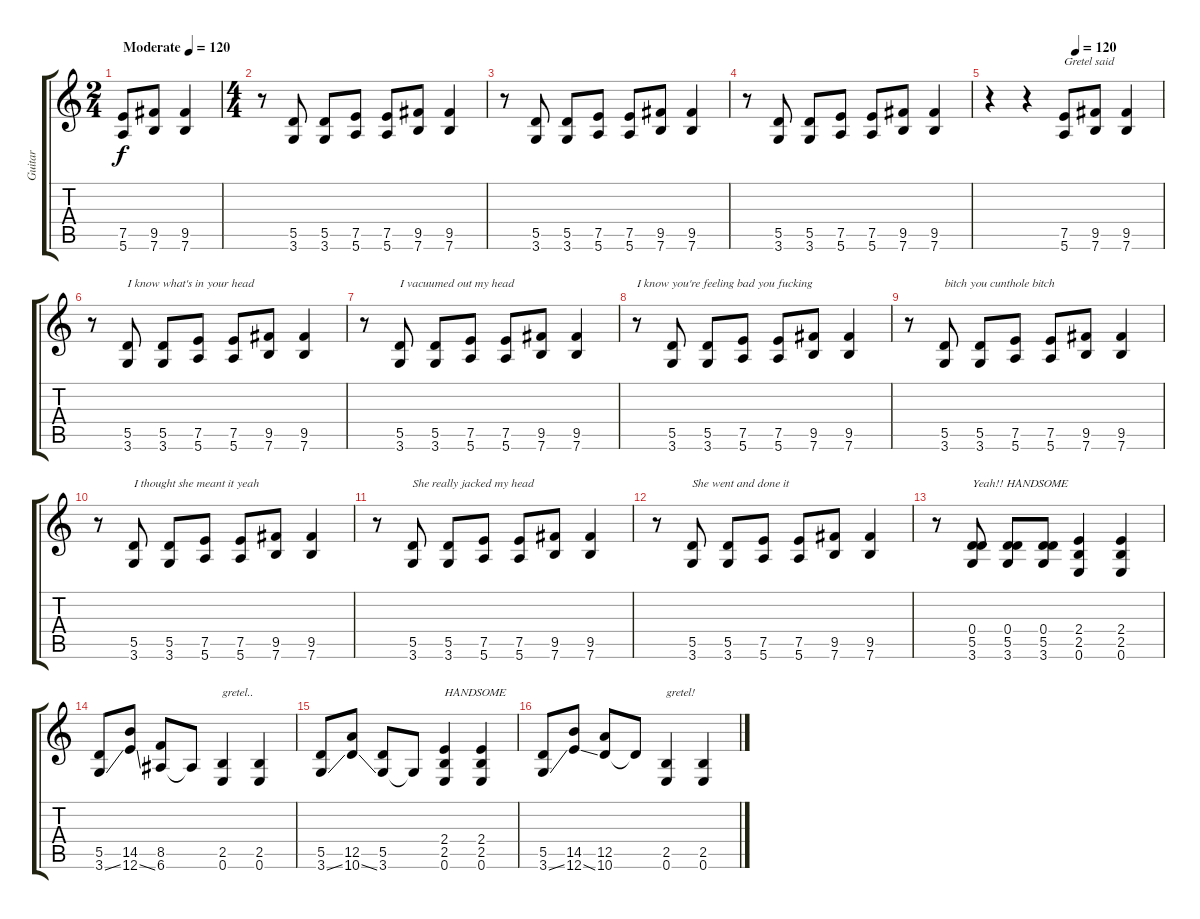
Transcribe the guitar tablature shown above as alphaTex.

\track ("Guitar" "Guitar") {instrument distortionguitar}
\staff {score tabs}
\tuning (E4 B3 G3 D3 A2 E2) {hide}
\ts (2 4)
\tempo (120 "Moderate")
\tempo 105
\tempo (120 "Moderate")
\clef g2
\ks c
(7.5 5.6).8{dy f instrument distortionguitar} (9.5 7.6).8 (9.5 7.6).4 |
\ts (4 4)
r.8 (5.5 3.6).8 (5.5 3.6).8 (7.5 5.6).8 (7.5 5.6).8 (9.5 7.6).8 (9.5 7.6).4 |
r.8 (5.5 3.6).8 (5.5 3.6).8 (7.5 5.6).8 (7.5 5.6).8 (9.5 7.6).8 (9.5 7.6).4 |
r.8 (5.5 3.6).8 (5.5 3.6).8 (7.5 5.6).8 (7.5 5.6).8 (9.5 7.6).8 (9.5 7.6).4 |
\tempo (120 0.5)
r.4 r.4 (7.5 5.6).8{txt "Gretel said"} (9.5 7.6).8 (9.5 7.6).4 |
r.8 (5.5 3.6).8{txt "I know what's in your head"} (5.5 3.6).8 (7.5 5.6).8 (7.5 5.6).8 (9.5 7.6).8 (9.5 7.6).4 |
r.8 (5.5 3.6).8{txt "I vacuumed out my head"} (5.5 3.6).8 (7.5 5.6).8 (7.5 5.6).8 (9.5 7.6).8 (9.5 7.6).4 |
r.8{txt "I know you're feeling bad you fucking"} (5.5 3.6).8 (5.5 3.6).8 (7.5 5.6).8 (7.5 5.6).8 (9.5 7.6).8 (9.5 7.6).4 |
r.8 (5.5 3.6).8{txt "bitch you cunthole bitch"} (5.5 3.6).8 (7.5 5.6).8 (7.5 5.6).8 (9.5 7.6).8 (9.5 7.6).4 |
r.8 (5.5 3.6).8{txt "I thought she meant it yeah"} (5.5 3.6).8 (7.5 5.6).8 (7.5 5.6).8 (9.5 7.6).8 (9.5 7.6).4 |
r.8 (5.5 3.6).8{txt "She really jacked my head"} (5.5 3.6).8 (7.5 5.6).8 (7.5 5.6).8 (9.5 7.6).8 (9.5 7.6).4 |
r.8 (5.5 3.6).8{txt "She went and done it "} (5.5 3.6).8 (7.5 5.6).8 (7.5 5.6).8 (9.5 7.6).8 (9.5 7.6).4 |
r.8 (0.4 5.5 3.6).8{txt "Yeah!! HANDSOME"} (0.4 5.5 3.6).8 (0.4 5.5 3.6).8 (2.4 2.5 0.6).4 (2.4 2.5 0.6).4 |
(5.5 3.6{ss}).8 (14.5 12.6{ss}).8 (8.5 6.6).8 6.6{t}.8 (2.5 0.6).4{txt "gretel.."} (2.5 0.6).4 |
(5.5 3.6{ss}).8 (12.5 10.6{ss}).8 (5.5 3.6).8 3.6{t}.8 (2.4 2.5 0.6).4{txt "HANDSOME"} (2.4 2.5 0.6).4 |
(5.5 3.6{ss}).8 (14.5 12.6{ss}).8 (12.5 10.6).8 10.6{t}.8 (2.5 0.6).4{txt "gretel!"} (2.5 0.6).4
